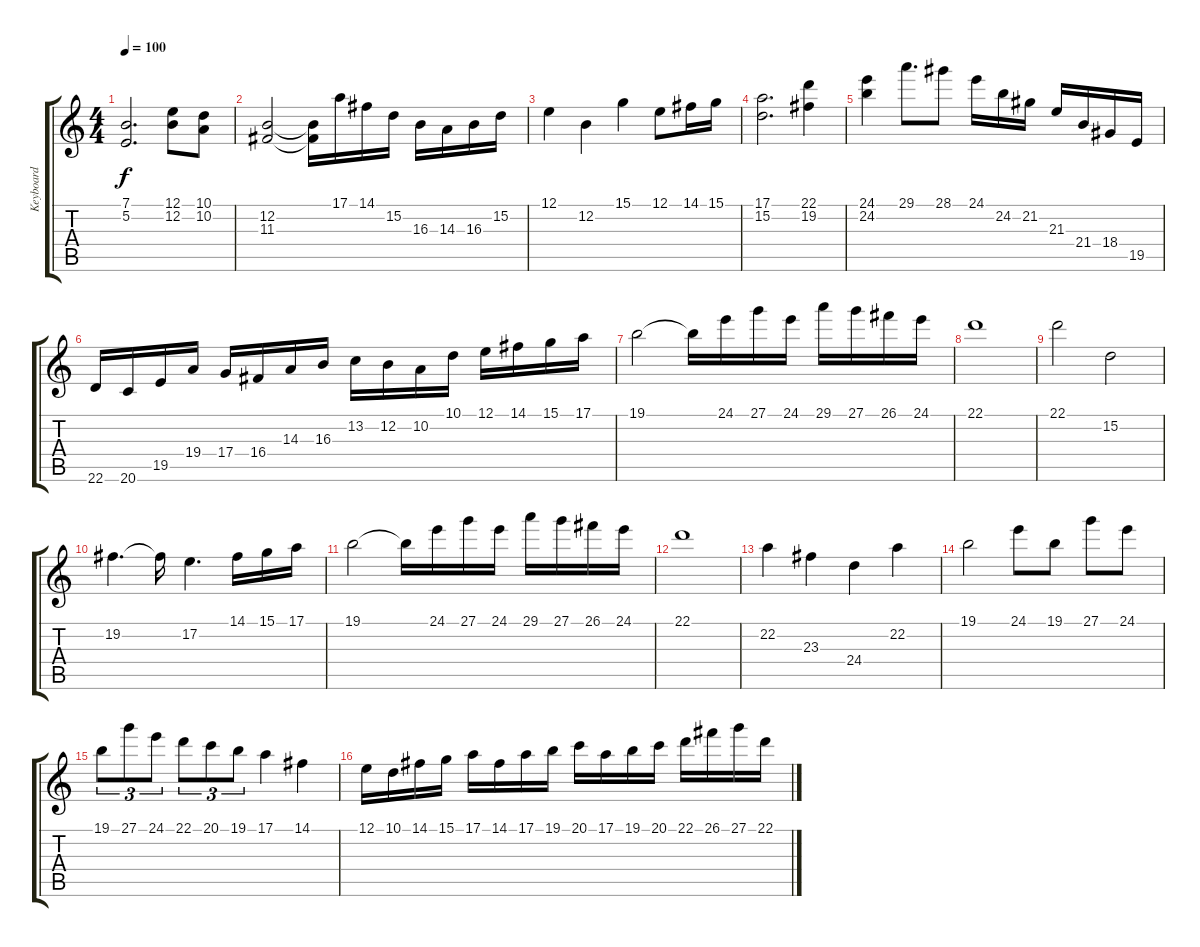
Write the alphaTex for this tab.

\track ("Keyboard" "Keyboard") {instrument stringensemble1}
\staff {score tabs}
\tuning (E4 B3 G3 D3 A2 E2) {hide}
\ts (4 4)
\tempo 100
\clef g2
\ks c
(7.1 5.2).2{d dy f} (12.1 12.2).8 (10.1 10.2).8 |
(12.2 11.3).2 (12.2{t} 11.3{t}).16 17.1.16 14.1.16 15.2.16 16.3.16 14.3.16 16.3.16 15.2.16 |
12.1.4 12.2.4 15.1.4 12.1.8 14.1.16 15.1.16 |
(17.1 15.2).2{d} (22.1 19.2).4 |
(24.1 24.2).4 29.1.8{d} 28.1.8 24.1.16 24.2.16 21.2.16 21.3.16 21.4.16 18.4.16 19.5.16 |
22.6.16 20.6.16 19.5.16 19.4.16 17.4.16 16.4.16 14.3.16 16.3.16 13.2.16 12.2.16 10.2.16 10.1.16 12.1.16 14.1.16 15.1.16 17.1.16 |
19.1.2 19.1{t}.16 24.1.16 27.1.16 24.1.16 29.1.16 27.1.16 26.1.16 24.1.16 |
22.1.1 |
22.1.2 15.2.2 |
19.2.4{d} 19.2{t}.16 17.2.4{d} 14.1.16 15.1.16 17.1.16 |
19.1.2 19.1{t}.16 24.1.16 27.1.16 24.1.16 29.1.16 27.1.16 26.1.16 24.1.16 |
22.1.1 |
22.2.4 23.3.4 24.4.4 22.2.4 |
19.1.2 24.1.8 19.1.8 27.1.8 24.1.8 |
19.1.8{tu (3 2)} 27.1.8{tu (3 2)} 24.1.8{tu (3 2)} 22.1.8{tu (3 2)} 20.1.8{tu (3 2)} 19.1.8{tu (3 2)} 17.1.4 14.1.4 |
12.1.16 10.1.16 14.1.16 15.1.16 17.1.16 14.1.16 17.1.16 19.1.16 20.1.16 17.1.16 19.1.16 20.1.16 22.1.16 26.1.16 27.1.16 22.1.16
